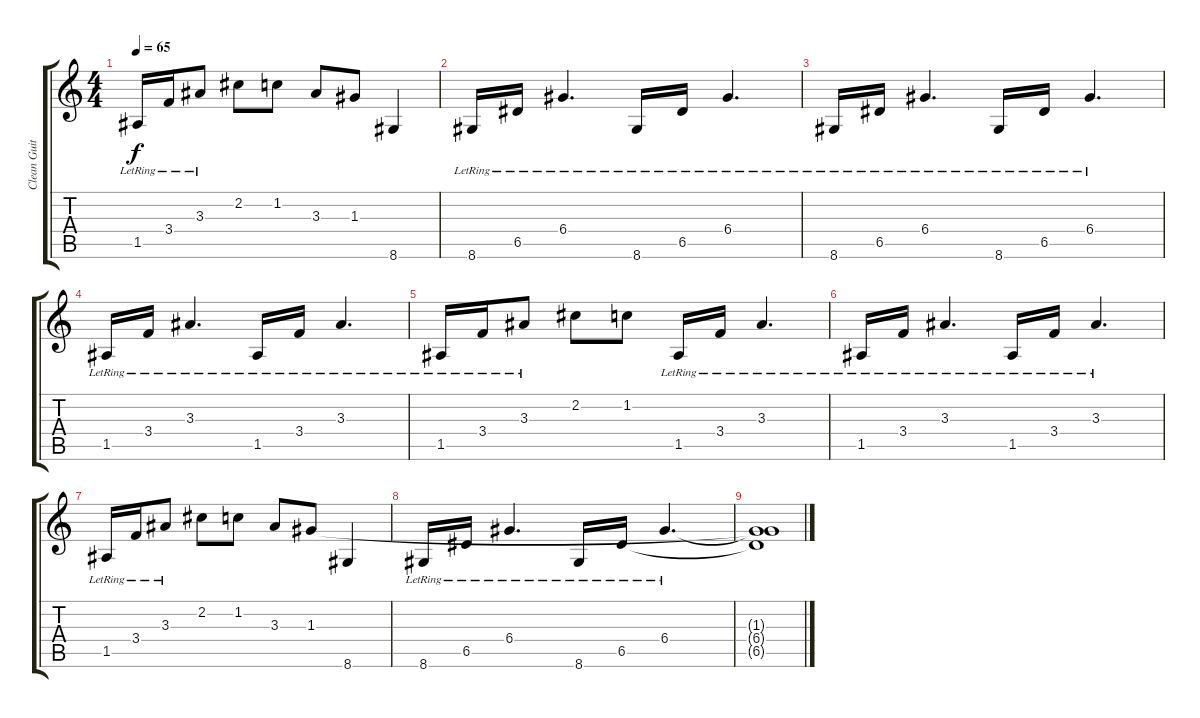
\track ("Clean Guitar" "Clean Guit") {instrument electricguitarjazz}
\staff {score tabs}
\tuning (E4 B3 G3 D3 A2 C2) {hide}
\ts (4 4)
\tempo 65
\clef g2
\ks c
1.5{lr}.16{dy f} 3.4{lr}.16 3.3{lr}.8 2.2.8 1.2.8 3.3.8 1.3.8 8.6.4 |
8.6{lr}.16 6.5{lr}.16 6.4{lr}.4{d} 8.6{lr}.16 6.5{lr}.16 6.4{lr}.4{d} |
8.6{lr}.16 6.5{lr}.16 6.4{lr}.4{d} 8.6{lr}.16 6.5{lr}.16 6.4{lr}.4{d} |
1.5{lr}.16 3.4{lr}.16 3.3{lr}.4{d} 1.5{lr}.16 3.4{lr}.16 3.3{lr}.4{d} |
1.5{lr}.16 3.4{lr}.16 3.3{lr}.8 2.2.8 1.2.8 1.5{lr}.16 3.4{lr}.16 3.3{lr}.4{d} |
1.5{lr}.16 3.4{lr}.16 3.3{lr}.4{d} 1.5{lr}.16 3.4{lr}.16 3.3{lr}.4{d} |
1.5{lr}.16 3.4{lr}.16 3.3{lr}.8 2.2.8 1.2.8 3.3.8 1.3.8 8.6.4 |
8.6{lr}.16 6.5{lr}.16 6.4{lr}.4{d} 8.6{lr}.16 6.5{lr}.16 6.4{lr}.4{d} |
(1.3{t} 6.4{t} 6.5{t}).1
